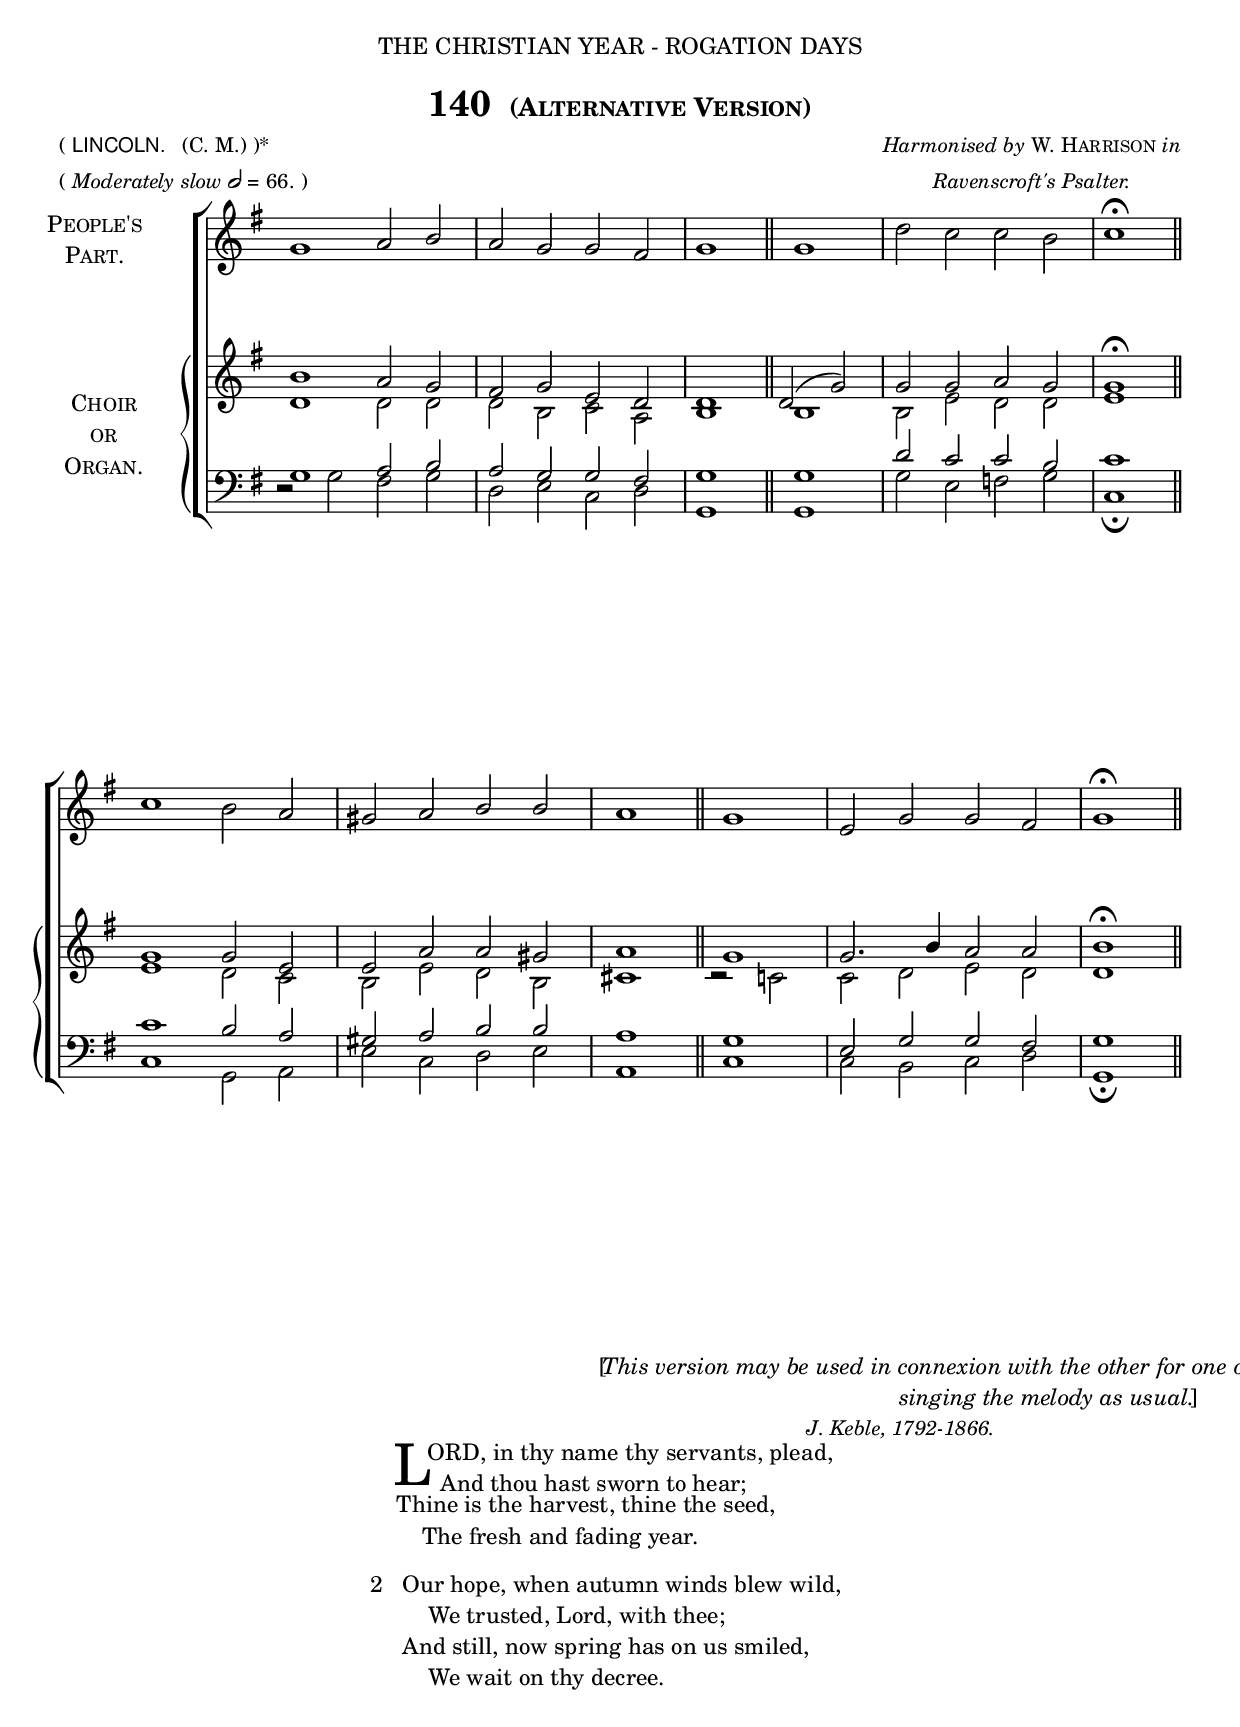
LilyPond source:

%%% 229.png
%%% Hymn 140 Alternative Version Lord, in thy name thy servants plead
%%% Version 2

\version "2.10"

%%%%%%%%%%%%%%%%%%%%%%%%%%% Macros

%%% macro to cope with a partial measure in the middle of a piece.
%%% Manual does not recommend using \partial in the middle of a piece.
%%% In this case, the macro specifies that 0 of 1/2 notes in a 4/2 measure have past,
%%% hence we are restarting at the beginning of a measure, and the previous partial measure is 
%%% considered complete
startmeasure =  \set Score.measurePosition = #(ly:make-moment 0 2)

%%% Used to pull an upstem note left. Used when a slurred note pair straddles a longer note below and when notecolumn force-hshift does not work 
topstraddle = { \once \override Score.SeparationItem #'padding = #2
              \once \override NoteHead #'X-offset = #-1.5 
              \once \override Stem #'X-offset = #-0.2 }	      

%%%pull a rest leftwards slightly leaving the rest of the notecolumn alone	      
restleft =  { \once \override Score.SeparationItem #'padding = #2
              \once \override Rest #'X-offset = #-1.2
            }

%%%%%%%%%%%%%%%%%%%%%%%%%%% End of macro definitions	

\header {
  dedication = \markup { \center-align { "THE CHRISTIAN YEAR - ROGATION DAYS"
                         \hspace #0.1 }}	
  
  title = \markup { "140 " \large \smallCaps "(Alternative Version)" }
  
  meter = \markup { \small {\column {  \line { "(" \sans {"LINCOLN."} \hspace #1 \roman {"(C. M.)" ")*" }}
                                       \line { "(" \italic {Moderately slow} \general-align #Y #DOWN \note #"2" #0.5 = 66. ")"}
                                  }
                  }}
 
  arranger =  \markup { \small {\center-align {
                            \line { \italic "Harmonised by" \smallCaps "W. Harrison" \italic "in" }
                            \line { \italic "Ravenscroft's Psalter." }
                } } }
   
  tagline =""
}


global = {
  \time 4/2 	
  \key  g\major	
  \set Staff.midiInstrument = "church organ" 
}


people = \relative c' { 

  g'1 a2 \stemUp b | \stemNeutral a g g fis | g1 \bar "||" g | d'2 c c b | c1^\fermata \bar "||" \break
  \startmeasure c1 b2 a | gis a \stemUp b b | a1 \bar "||" g | e2 g g fis | g1^\fermata \bar "||"

}


soprano = \relative c' {
  b'1 a2 g | fis g e d | d1 \bar "||" \topstraddle d2( g) | g2 g a g | g1  ^\fermata \bar "||" \break
  g1 g2 e | e a a gis | a1 \bar "||" g | g2. b4 a2 a2 | b1^\fermata \bar "||"
}

alto = \relative c' { 
  d1 d2 d | d b c a | b1 \bar "||" b1 | b2 e d d |  e1 \bar "||"
  e1 d2 c | b e d b | cis1 \bar "||" \restleft c2\rest c2 | c d e d | d1 \bar "||"}

tenor = \relative c { 
  g'1 a2 b | a g g fis | g1 \bar "||" g1 | d'2 c c b |  c1 \bar "||"
  c1 b2 a | gis a b b | a1 \bar "||" g | e2 g g fis | g1 \bar "||"}

bass = \relative c { \clef bass 
  \restleft d2\rest g2 fis g | d e c d | g,1 \bar "||" g1 | g'2 e f g |  c,1_\fermata \bar "||" 
  c1 g2 a | e' c d e | a,1 \bar "||" c1 | c2 b c d | g,1_\fermata \bar "||"
}

#(ly:set-option 'point-and-click #f)

\paper {
  #(set-paper-size "a4")
%  annotate-spacing = ##t
  print-page-number = ##f
  ragged-last-bottom = ##t
  ragged-bottom = ##f
}

\book{

\score{
\new ChoirStaff	
<<   
    <<
        \context Staff = people { \set Staff.instrumentName = \markup { \hcenter-in #16 {\center-align { \smallCaps "People's"  \smallCaps "Part." } } }
	                   \global \people } 

	\new PianoStaff  
	                  <<  
	    \set PianoStaff.instrumentName = \markup { \hcenter-in #14 {\center-align { \smallCaps "Choir"  \smallCaps "or" \smallCaps "Organ."  } } } 
	     \context Staff =  upper  
	                     << 
			     \context Voice = "sopranos" {  
			           \voiceOne \global \soprano }
	                      \context Voice = "altos"   { 
	                           \voiceTwo \global \alto }
	                      >>
	     \context Staff = lower <<
	     \context Voice = "tenors" { 
	                           \voiceOne \global \tenor }
	     \context Voice = "basses" { 
	                           \voiceTwo \global \bass }
			            >> 
		              >>	      
    >>
>> 
\layout {       
	        indent = 2.5\cm
		\context { \Score \remove "Bar_number_engraver" }		        
		\context { \PianoStaff \remove "Span_bar_engraver" }
		\context { \Staff \remove "Time_signature_engraver" }
		\context { \Score \remove "Mark_engraver"  }
                \context { \Staff \consists "Mark_engraver"  }
		
		%%%Lilypond tended to put the staffs too close together. This next setting spreads it a little to match the image
		\context { \Staff \override VerticalAxisGroup #'minimum-Y-extent = #'(-6 . 6) }
	}
	
\midi {  \context { \Score  tempoWholesPerMinute = #(ly:make-moment 66 2) } }
	
}

\markup{ \hspace #52 \center-align { \line { "[" \hspace #-1 \italic "This version may be used in connexion with the other for one or more verses, the people"} 
                                    \line { \italic "singing the melody as usual." \hspace#-1 "]" } }}

\markup { "         "       }
				    
\markup { \small { \hspace #72 \italic "J. Keble, 1792-1866." } }
 
%%% Main lyric block

\markup { \hspace #30 %%add space as necc. to center the column
          \column { %%% one super column for the entire block of lyrics
	                 \column { %%verse 1 is a column of 2 lines  
	                  \line { \hspace #2.2 \column { \lower #2.4 \fontsize #8 "L" }   %%Drop Cap goes here
				  \hspace #-1.0    %% adjust this if other letters are too far from Drop Cap
				  \column  { \raise #0.0 "ORD, in thy name thy servants, plead,"
			                                "  And thou hast sworn to hear;" } }  
	                  \line {  \hspace #2.5  %%adjust hspace until this line left edge is flush with Drop Cap
				   \lower  #1.56  %%adjust this until the line spacing looks right
				   \column {   
					   "Thine is the harvest, thine the seed,"
					   "    The fresh and fading year."
					   "      " %%% add vertical spacing between verses
			  		}} 
			         } %%% finish verse 1	
           		\line { "2  "
			   \column {	     
				   "Our hope, when autumn winds blew wild,"
				   "    We trusted, Lord, with thee;"
				   "And still, now spring has on us smiled,"
				   "    We wait on thy decree."
			}}

    }	%%% end super column  
}

%%% fake score block to occupy space and force a pagebreak.  Can't think of a better way of doing this.
\score{
	{s4 }
\header { breakbefore = ##f piece = ##f opus = ##f tagline = ##f }
\layout{	
	\context { \Staff
		\remove Time_signature_engraver
		\remove Key_engraver
		\remove Clef_engraver
		\remove Staff_symbol_engraver
}}}

%%% second page
%%% continuation of  lyrics

\markup { \hspace #30   %%add space as necc. to center the column
          \column { 
			\hspace #1 
           		\line { "3  "
			   \column {	     
				   "The former and the latter rain,"
				   "    The summer sun and air,"
				   "The green ear, and the golden grain,"
				   "    All thine, are ours by prayer."
				   "      " %%% add vertical spacing between verses
			}}	 
           		\line { "4  "
			   \column {	     
				   "Thine too by right, and ours by grace,"
				   "    The wondrous growth unseen,"
				   "The hopes that soothe, the fears that brace,"
				   "    The love that shines serene."
				   "      " %%% add vertical spacing between verses
			}}
           		\line { "5.  "
			   \column {	     
				   "So grant the precious things brought forth"
				   "    By sun and moon below,"
				   "That thee in thy new heaven and earth"
				   "    We never may forgo."
			}} 

	  }
} %%% lyric markup bracket
	
%%% Amen score block
\score{
  \new ChoirStaff
   <<
        \context Staff = upper \with { fontSize = #-3  \override StaffSymbol #'staff-space = #(magstep -2) }  
	                      << 
	\context Voice = "sopranos" { \relative c' { \clef treble \global \voiceOne g'1 g \bar "||" }}
	\context Voice = "altos"    { \relative c' { \clef treble \global \voiceTwo c1 b \bar "||" }}
	                      >>
			  
	\context Lyrics \lyricsto "altos" {\override LyricText #'font-size = #-1  A -- men. }
	
	\context Staff = lower \with { fontSize = #-3  \override StaffSymbol #'staff-space = #(magstep -2) }  
	                       << 
	\context Voice = "tenors" { \relative c { \clef bass \global \voiceThree e1 d \bar "||" }}
	\context Voice = "basses" { \relative c { \clef bass \global \voiceFour  c1 g \bar "||" }}
			        >> 
  >>			      
\header { breakbefore = ##f piece = " " opus = " " }

\layout { 
      \context { \Score timing = ##f }
	ragged-right = ##t
	indent = 15\cm
	\context { \Staff \remove Time_signature_engraver }

       } %% close layout

%%% Amen Midi

\midi { \context { \Score tempoWholesPerMinute = #(ly:make-moment 66 2) }} 

} %%% end Amen score block
	
%%% alternative hymns also suitable

\markup {\hspace #36 \column {
	\line{ \hspace #2 \italic "The following are also suitable:"}
	\hspace #0.1 
	\small {
		"  75  Jesu, Lord of life and glory."
		"384  Eternal Ruler of the ceaseless round."
		"423  Judge eternal, throned in splendour."
		"447  O God of Bethel, by whose hand."
		"475  Rejoice, O land, in God thy might."
		"492  The Lord will come and not be slow."
		"558  God of our fathers."
		"650  Litany for Rogationtide."
		"651  Litany of the Church." 
	
	}
}} 


%%% This is a transcriber's footnote


\markup { \column { "                "
	            "Transcriber's Note"
		    "                "   
	            "* Note the tune name and tempo were not" 
		    "in the original image of this hymn.  They"  
	            "were in the score of hymn 140 proper."  
	            "Since this is an alternative to Hymn 140"
		    "and the melody is the same, the tune name"
		    "and tempo from Hymn 140 have been added"
		    "to make this piece complete in and of itself."
}}


} %%book bracket
